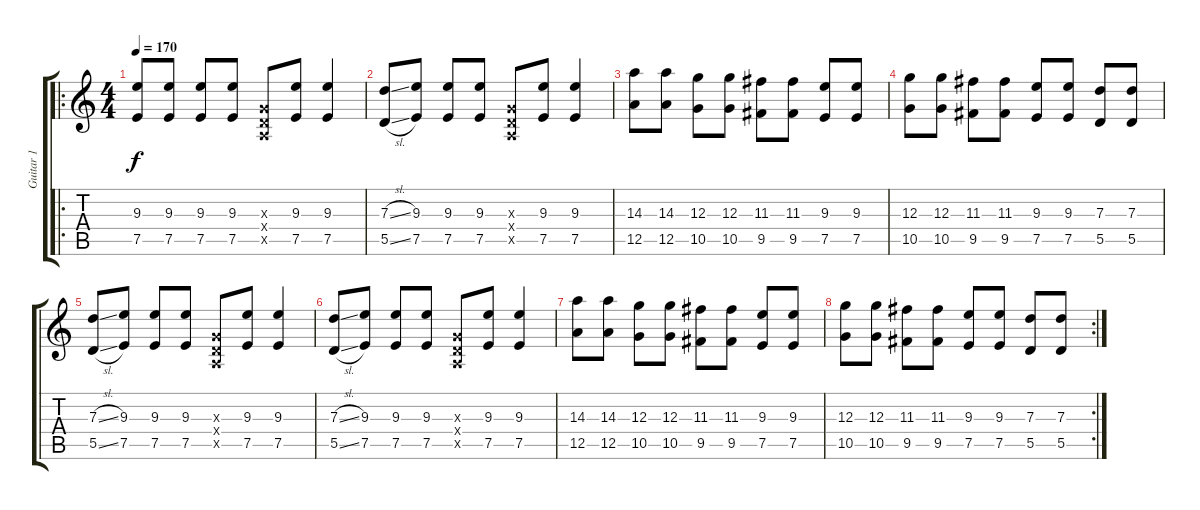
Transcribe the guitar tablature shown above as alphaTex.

\track ("Guitar 1" "Guitar 1") {instrument overdrivenguitar}
\staff {score tabs}
\tuning (E4 B3 G3 D3 A2 E2) {hide}
\ro
\ts (4 4)
\tempo 170
\clef g2
\ks c
(9.3 7.5).8{dy f} (9.3 7.5).8 (9.3 7.5).8 (9.3 7.5).8 (0.3{x} 0.4{x} 0.5{x}).8 (9.3 7.5).8 (9.3 7.5).4 |
(7.3{sl} 5.5{sl}).8 (9.3 7.5).8 (9.3 7.5).8 (9.3 7.5).8 (0.3{x} 0.4{x} 0.5{x}).8 (9.3 7.5).8 (9.3 7.5).4 |
(14.3 12.5).8 (14.3 12.5).8 (12.3 10.5).8 (12.3 10.5).8 (11.3 9.5).8 (11.3 9.5).8 (9.3 7.5).8 (9.3 7.5).8 |
(12.3 10.5).8 (12.3 10.5).8 (11.3 9.5).8 (11.3 9.5).8 (9.3 7.5).8 (9.3 7.5).8 (7.3 5.5).8 (7.3 5.5).8 |
(7.3{sl} 5.5{sl}).8 (9.3 7.5).8 (9.3 7.5).8 (9.3 7.5).8 (0.3{x} 0.4{x} 0.5{x}).8 (9.3 7.5).8 (9.3 7.5).4 |
(7.3{sl} 5.5{sl}).8 (9.3 7.5).8 (9.3 7.5).8 (9.3 7.5).8 (0.3{x} 0.4{x} 0.5{x}).8 (9.3 7.5).8 (9.3 7.5).4 |
(14.3 12.5).8 (14.3 12.5).8 (12.3 10.5).8 (12.3 10.5).8 (11.3 9.5).8 (11.3 9.5).8 (9.3 7.5).8 (9.3 7.5).8 |
\rc 2
(12.3 10.5).8 (12.3 10.5).8 (11.3 9.5).8 (11.3 9.5).8 (9.3 7.5).8 (9.3 7.5).8 (7.3 5.5).8 (7.3 5.5).8
